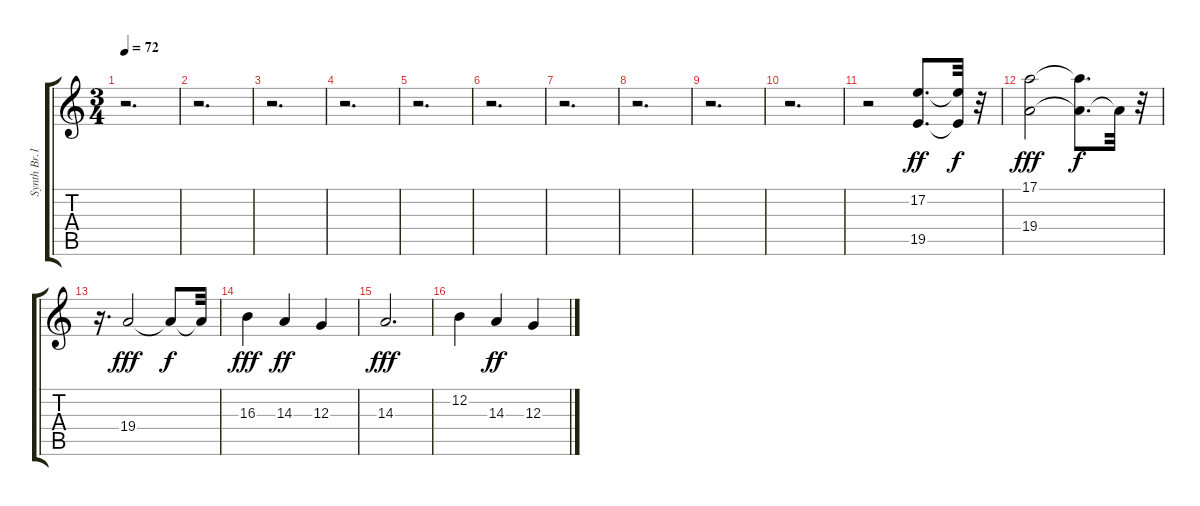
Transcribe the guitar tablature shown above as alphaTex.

\track ("Synth Br.1" "Synth Br.1") {instrument synthbrass1}
\staff {score tabs}
\tuning (E4 B3 G3 D3 A2 E2) {hide}
\ts (3 4)
\tempo 72
\clef g2
\ks c
r.2{d dy ff} |
r.2{d} |
r.2{d} |
r.2{d} |
r.2{d} |
r.2{d} |
r.2{d} |
r.2{d} |
r.2{d} |
r.2{d} |
r.2 (17.2 19.5).8{d volume 5} (17.2{t} 19.5{t}).32{dy f} r.32 |
(17.1 19.4).2{dy fff volume 9} (17.1{t} 19.4{t}).8{d dy f} 19.4{t}.32 r.32 |
r.16{d} 19.4.2{dy fff volume 16} 19.4{t}.8{dy f} 19.4{t}.32 |
16.3.4{dy fff} 14.3.4{dy ff} 12.3.4 |
14.3.2{d dy fff} |
12.2.4 14.3.4{dy ff} 12.3.4
